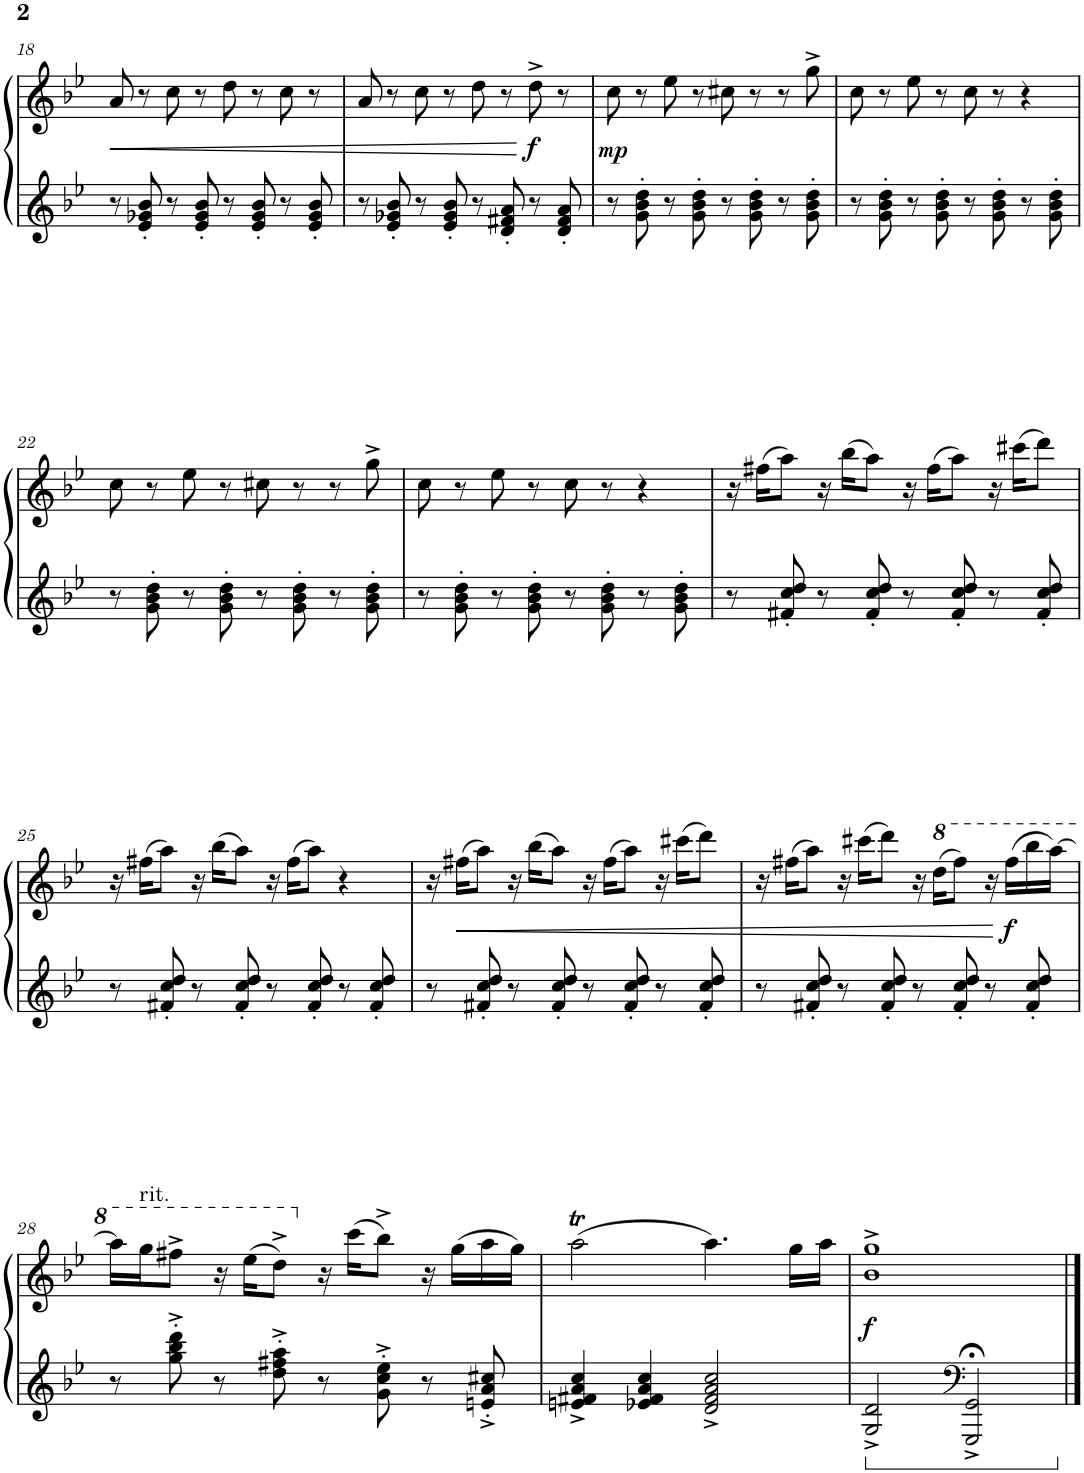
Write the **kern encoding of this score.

**kern	**kern	**dynam
*part1	*part1	*part1
*staff2	*staff1	*staff1/2
*I"Piano	*	*
*I'Pno.	*	*
!!LO:PB:g=z
*clefG2	*clefG2	*
*k[b-e-]	*k[b-e-]	*
*M4/4	*M4/4	*
=18	=18	=18
!	!	!LO:HP:b
8r	8a/	<
8e-/' 8g-X/' 8b-/'	8r	.
8r	8cc\	.
8e-/' 8g-/' 8b-/'	8r	.
8r	8dd\	.
8e-/' 8g-/' 8b-/'	8r	.
8r	8cc\	.
8e-/' 8g-/' 8b-/'	8r	.
=19	=19	=19
8r	8a/	.
8e-/' 8g-X/' 8b-/'	8r	.
8r	8cc\	.
8e-/' 8g-/' 8b-/'	8r	.
8r	8dd\	.
8d/' 8f#X/' 8a/'	8r	.
!	!	!LO:DY:n=1:b
8r	8dd^\	[ f
8d/' 8f#/' 8a/'	8r	.
=20	=20	=20
!	!	!LO:DY:b
8r	8cc\	mp
8g\' 8b-\' 8dd\'	8r	.
8r	8ee-\	.
8g\' 8b-\' 8dd\'	8r	.
8r	8cc#X\	.
8g\' 8b-\' 8dd\'	8r	.
8r	8r	.
8g\' 8b-\' 8dd\'	8gg^\	.
=21	=21	=21
8r	8cc\	.
8g\' 8b-\' 8dd\'	8r	.
8r	8ee-\	.
8g\' 8b-\' 8dd\'	8r	.
8r	8cc\	.
8g\' 8b-\' 8dd\'	8r	.
8r	4r	.
8g\' 8b-\' 8dd\'	.	.
!!LO:LB:g=z
=22	=22	=22
8r	8cc\	.
8g\' 8b-\' 8dd\'	8r	.
8r	8ee-\	.
8g\' 8b-\' 8dd\'	8r	.
8r	8cc#X\	.
8g\' 8b-\' 8dd\'	8r	.
8r	8r	.
8g\' 8b-\' 8dd\'	8gg^\	.
=23	=23	=23
8r	8cc\	.
8g\' 8b-\' 8dd\'	8r	.
8r	8ee-\	.
8g\' 8b-\' 8dd\'	8r	.
8r	8cc\	.
8g\' 8b-\' 8dd\'	8r	.
8r	4r	.
8g\' 8b-\' 8dd\'	.	.
=24	=24	=24
8r	16r	.
.	(16ff#X\KL	.
8f#X/' 8cc/' 8dd/'	8aa\J)	.
8r	16r	.
.	(16bb-\KL	.
8f#/' 8cc/' 8dd/'	8aa\J)	.
8r	16r	.
.	(16ff#\KL	.
8f#/' 8cc/' 8dd/'	8aa\J)	.
8r	16r	.
.	(16ccc#X\KL	.
8f#/' 8cc/' 8dd/'	8ddd\J)	.
!!LO:LB:g=z
=25	=25	=25
8r	16r	.
.	(16ff#X\KL	.
8f#X/' 8cc/' 8dd/'	8aa\J)	.
8r	16r	.
.	(16bb-\KL	.
8f#/' 8cc/' 8dd/'	8aa\J)	.
8r	16r	.
.	(16ff#\KL	.
8f#/' 8cc/' 8dd/'	8aa\J)	.
8r	4r	.
8f#/' 8cc/' 8dd/'	.	.
=26	=26	=26
8r	16r	.
!	!	!LO:HP:b
.	(16ff#X\KL	<
8f#X/' 8cc/' 8dd/'	8aa\J)	.
8r	16r	.
.	(16bb-\KL	.
8f#/' 8cc/' 8dd/'	8aa\J)	.
8r	16r	.
.	(16ff#\KL	.
8f#/' 8cc/' 8dd/'	8aa\J)	.
8r	16r	.
.	(16ccc#X\KL	.
8f#/' 8cc/' 8dd/'	8ddd\J)	.
=27	=27	=27
8r	16r	.
.	(16ff#X\KL	.
8f#X/' 8cc/' 8dd/'	8aa\J)	.
8r	16r	.
.	(16ccc#X\KL	.
8f#/' 8cc/' 8dd/'	8ddd\J)	.
8r	16r	.
*	*8va	*
.	(16ddd\KL	.
8f#/' 8cc/' 8dd/'	8fff#\J)	.
8r	16r	.
!	!	!LO:DY:n=1:b
.	(16fff#\LL	[ f
8f#/' 8cc/' 8dd/'	16bbb-\	.
.	[16aaa\JJ)	.
!!LO:LB:g=z
=28	=28	=28
8r	16aaa\LL]	.
!	!LO:TX:a:t=rit.	!
.	16ggg\J	.
8gg\'^ 8bb-\'^ 8ddd\'^	8fff#X^\J	.
8r	16r	.
.	(16eee-\KL	.
8dd\'^ 8ff#X\'^ 8aa\'^	8ddd^\J)	.
*	*X8va	*
8r	16r	.
.	(16ccc\KL	.
8g\'^ 8cc\'^ 8ee-\'^	8bb-^\J)	.
8r	16r	.
.	(16gg\LL	.
8en/'^ 8a/'^ 8cc#X/'^	16aa\	.
.	16gg\JJ)	.
=29	=29	=29
4en/^ 4f#X/^ 4a/^ 4cc/^	(2aat\	.
4e-X/ 4f#/ 4a/ 4cc/	.	.
2d/^ 2f#/^ 2a/^ 2cc/^	4.aa\)	.
.	16gg\LL	.
.	16aa\JJ	.
=30	=30	=30
!	!	!LO:DY:b
2G/^ 2d/^	1b-^ 1gg^	f
*clefF4	*	*
2GGG/;<^ 2GG/;<^	.	.
==	==	==
*-	*-	*-
